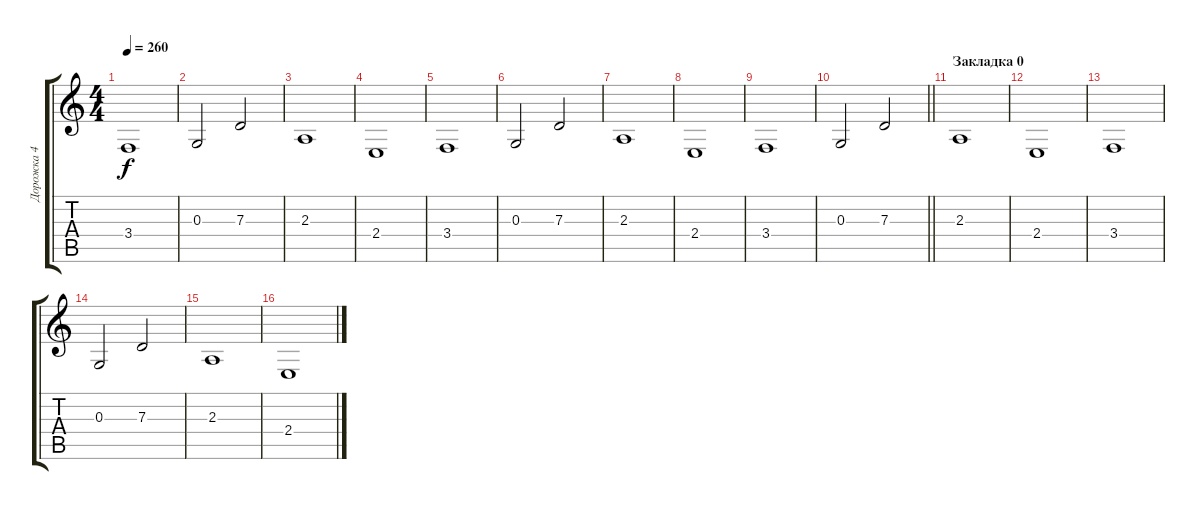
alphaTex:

\track ("Дорожка 4" "Дорожка 4") {instrument stringensemble2}
\staff {score tabs}
\tuning (E4 B3 G3 D3 A2 E2) {hide}
\ts (4 4)
\tempo 260
\clef g2
\ks c
3.4.1{dy f} |
0.3.2 7.3.2 |
2.3.1 |
2.4.1 |
3.4.1 |
0.3.2 7.3.2 |
2.3.1 |
2.4.1 |
3.4.1 |
\barLineRight lightlight
0.3.2 7.3.2 |
\section ("" "Закладка 0")
2.3.1 |
2.4.1 |
3.4.1 |
0.3.2 7.3.2 |
2.3.1 |
2.4.1
